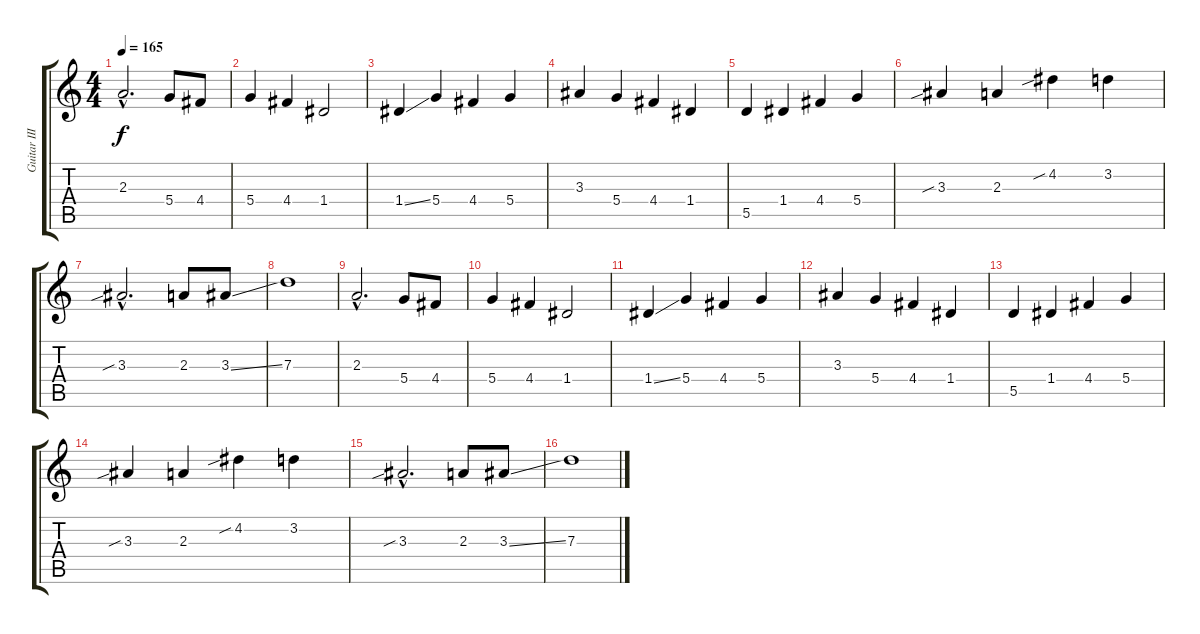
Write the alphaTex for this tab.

\track ("Guitar III" "Guitar III") {instrument distortionguitar}
\staff {score tabs}
\tuning (E4 B3 G3 D3 A2 D2) {hide}
\ts (4 4)
\tempo 165
\clef g2
\ks c
2.3{hac}.2{d dy f} 5.4.8 4.4.8 |
5.4.4 4.4.4 1.4.2 |
1.4{ss}.4 5.4.4 4.4.4 5.4.4 |
3.3.4 5.4.4 4.4.4 1.4.4 |
5.5.4 1.4.4 4.4.4 5.4.4 |
3.3{sib}.4 2.3.4 4.2{sib}.4 3.2.4 |
3.3{sib hac}.2{d volume 12} 2.3.8 3.3{ss}.8 |
7.3.1 |
2.3{hac}.2{d} 5.4.8 4.4.8 |
5.4.4 4.4.4 1.4.2 |
1.4{ss}.4 5.4.4 4.4.4 5.4.4 |
3.3.4 5.4.4 4.4.4 1.4.4 |
5.5.4 1.4.4 4.4.4 5.4.4 |
3.3{sib}.4 2.3.4 4.2{sib}.4 3.2.4 |
3.3{sib hac}.2{d volume 12} 2.3.8 3.3{ss}.8 |
7.3.1
